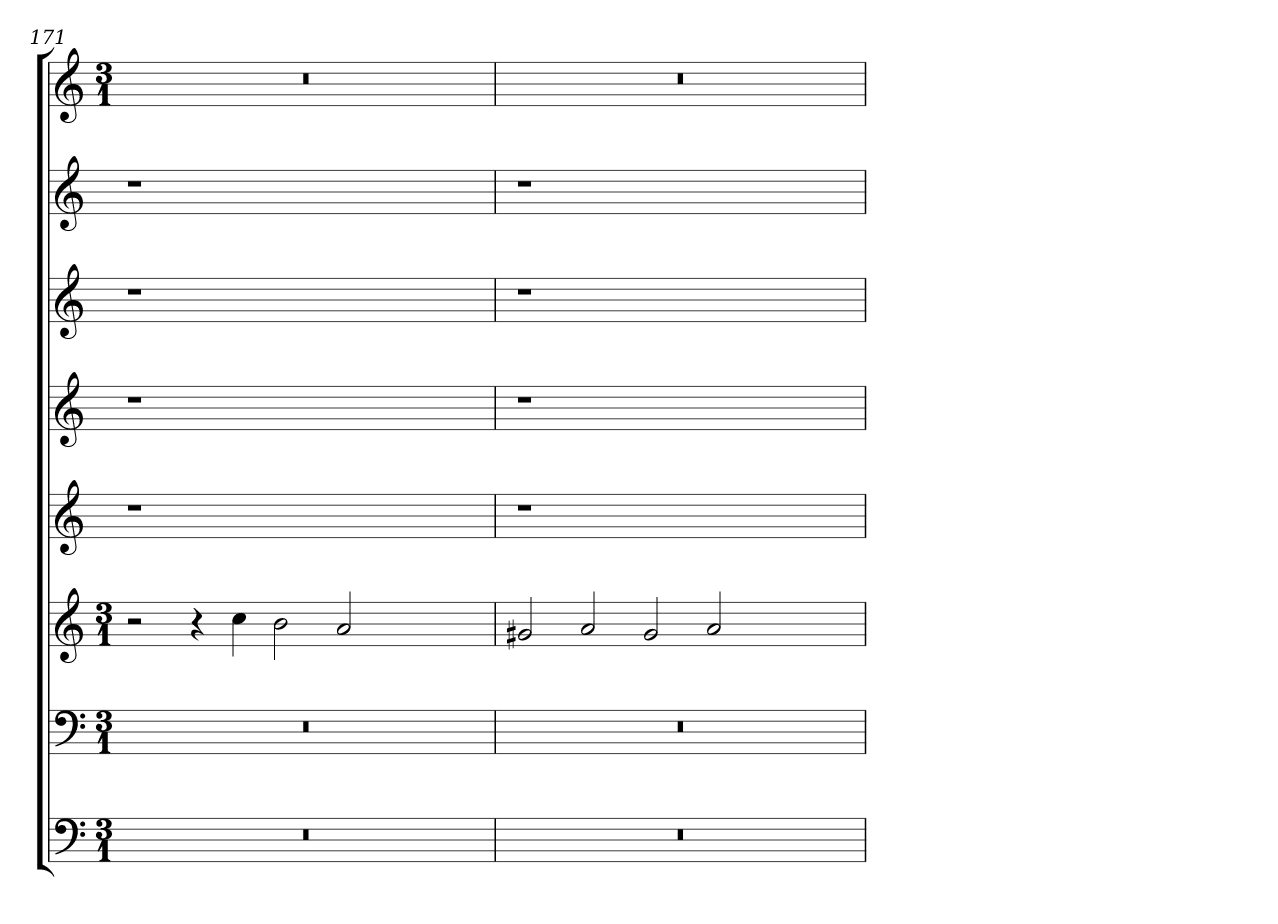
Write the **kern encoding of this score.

**kern	**kern	**kern	**kern	**kern	**kern	**kern	**kern
*part8	*part7	*part6	*part5	*part4	*part3	*part2	*part1
*staff8	*staff7	*staff6	*staff5	*staff4	*staff3	*staff2	*staff1
*clefF4	*clefF4	*clefG2	*clefG2	*clefG2	*clefG2	*clefG2	*clefG2
*k[]	*k[]	*k[]	*k[]	*k[]	*k[]	*k[]	*k[]
*C:	*C:	*C:	*C:	*C:	*C:	*C:	*C:
*M3/1	*M3/1	*M3/1	*	*	*	*	*M3/1
=171	=171	=171	=171	=171	=171	=171	=171
0.r	0.r	2r	1r	1r	1r	1r	0.r
.	.	4r	.	.	.	.	.
.	.	4cc\	.	.	.	.	.
.	.	2b\	0ryy	0ryy	0ryy	0ryy	.
.	.	2a/	.	.	.	.	.
.	.	1ryy	.	.	.	.	.
=172	=172	=172	=172	=172	=172	=172	=172
0.r	0.r	2g#X/	1r	1r	1r	1r	0.r
.	.	2a/	.	.	.	.	.
.	.	2g#/	0ryy	0ryy	0ryy	0ryy	.
.	.	2a/	.	.	.	.	.
.	.	1ryy	.	.	.	.	.
=	=	=	=	=	=	=	=
*-	*-	*-	*-	*-	*-	*-	*-
